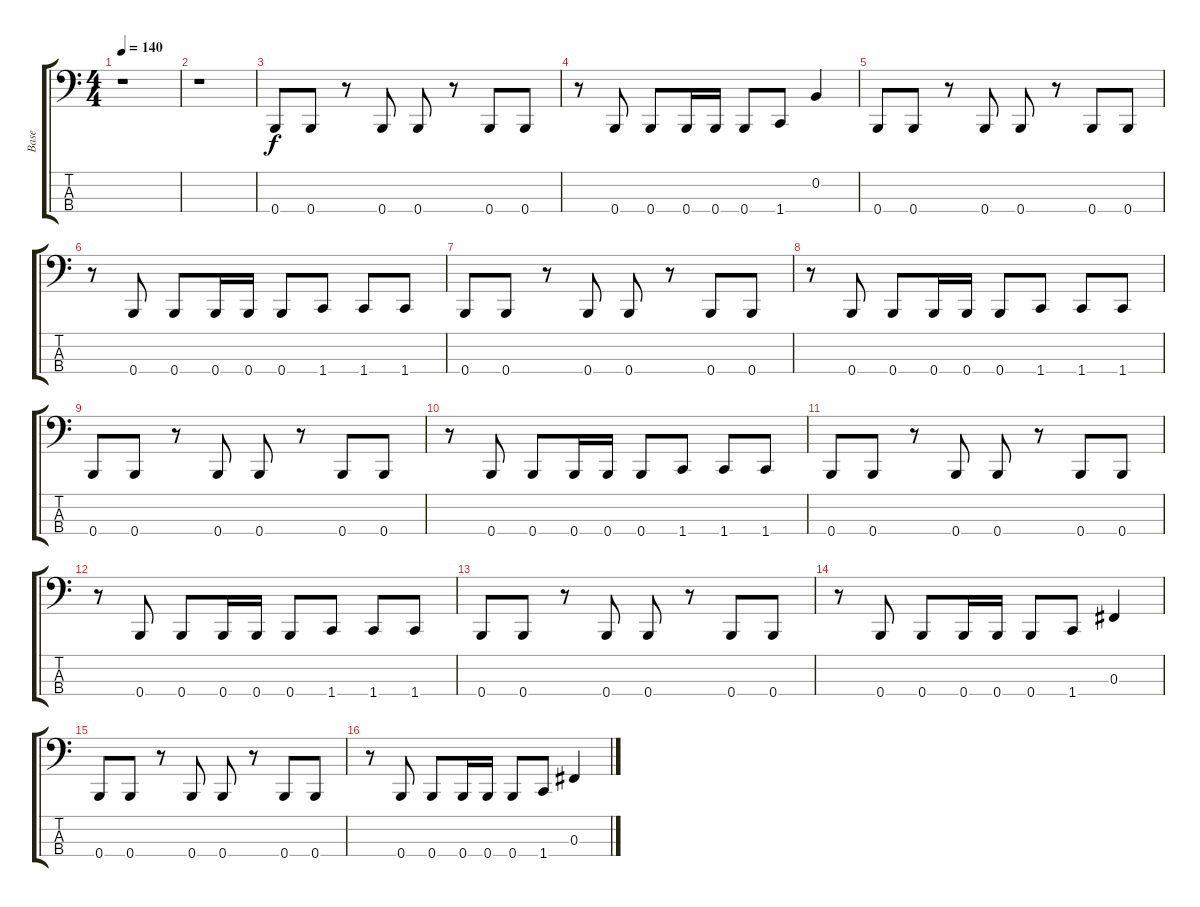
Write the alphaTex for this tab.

\track ("Base" "Base") {instrument electricbasspick}
\staff {score tabs}
\tuning (E2 B1 Gb1 B0) {hide}
\ts (4 4)
\tempo 140
\clef f4
\ks c
r.1{dy f} |
r.1 |
0.4.8 0.4.8 r.8 0.4.8 0.4.8 r.8 0.4.8 0.4.8 |
r.8 0.4.8 0.4.8 0.4.16 0.4.16 0.4.8 1.4.8 0.2.4 |
0.4.8 0.4.8 r.8 0.4.8 0.4.8 r.8 0.4.8 0.4.8 |
r.8 0.4.8 0.4.8 0.4.16 0.4.16 0.4.8 1.4.8 1.4.8 1.4.8 |
0.4.8 0.4.8 r.8 0.4.8 0.4.8 r.8 0.4.8 0.4.8 |
r.8 0.4.8 0.4.8 0.4.16 0.4.16 0.4.8 1.4.8 1.4.8 1.4.8 |
0.4.8 0.4.8 r.8 0.4.8 0.4.8 r.8 0.4.8 0.4.8 |
r.8 0.4.8 0.4.8 0.4.16 0.4.16 0.4.8 1.4.8 1.4.8 1.4.8 |
0.4.8 0.4.8 r.8 0.4.8 0.4.8 r.8 0.4.8 0.4.8 |
r.8 0.4.8 0.4.8 0.4.16 0.4.16 0.4.8 1.4.8 1.4.8 1.4.8 |
0.4.8 0.4.8 r.8 0.4.8 0.4.8 r.8 0.4.8 0.4.8 |
r.8 0.4.8 0.4.8 0.4.16 0.4.16 0.4.8 1.4.8 0.3.4 |
0.4.8 0.4.8 r.8 0.4.8 0.4.8 r.8 0.4.8 0.4.8 |
r.8 0.4.8 0.4.8 0.4.16 0.4.16 0.4.8 1.4.8 0.3.4
